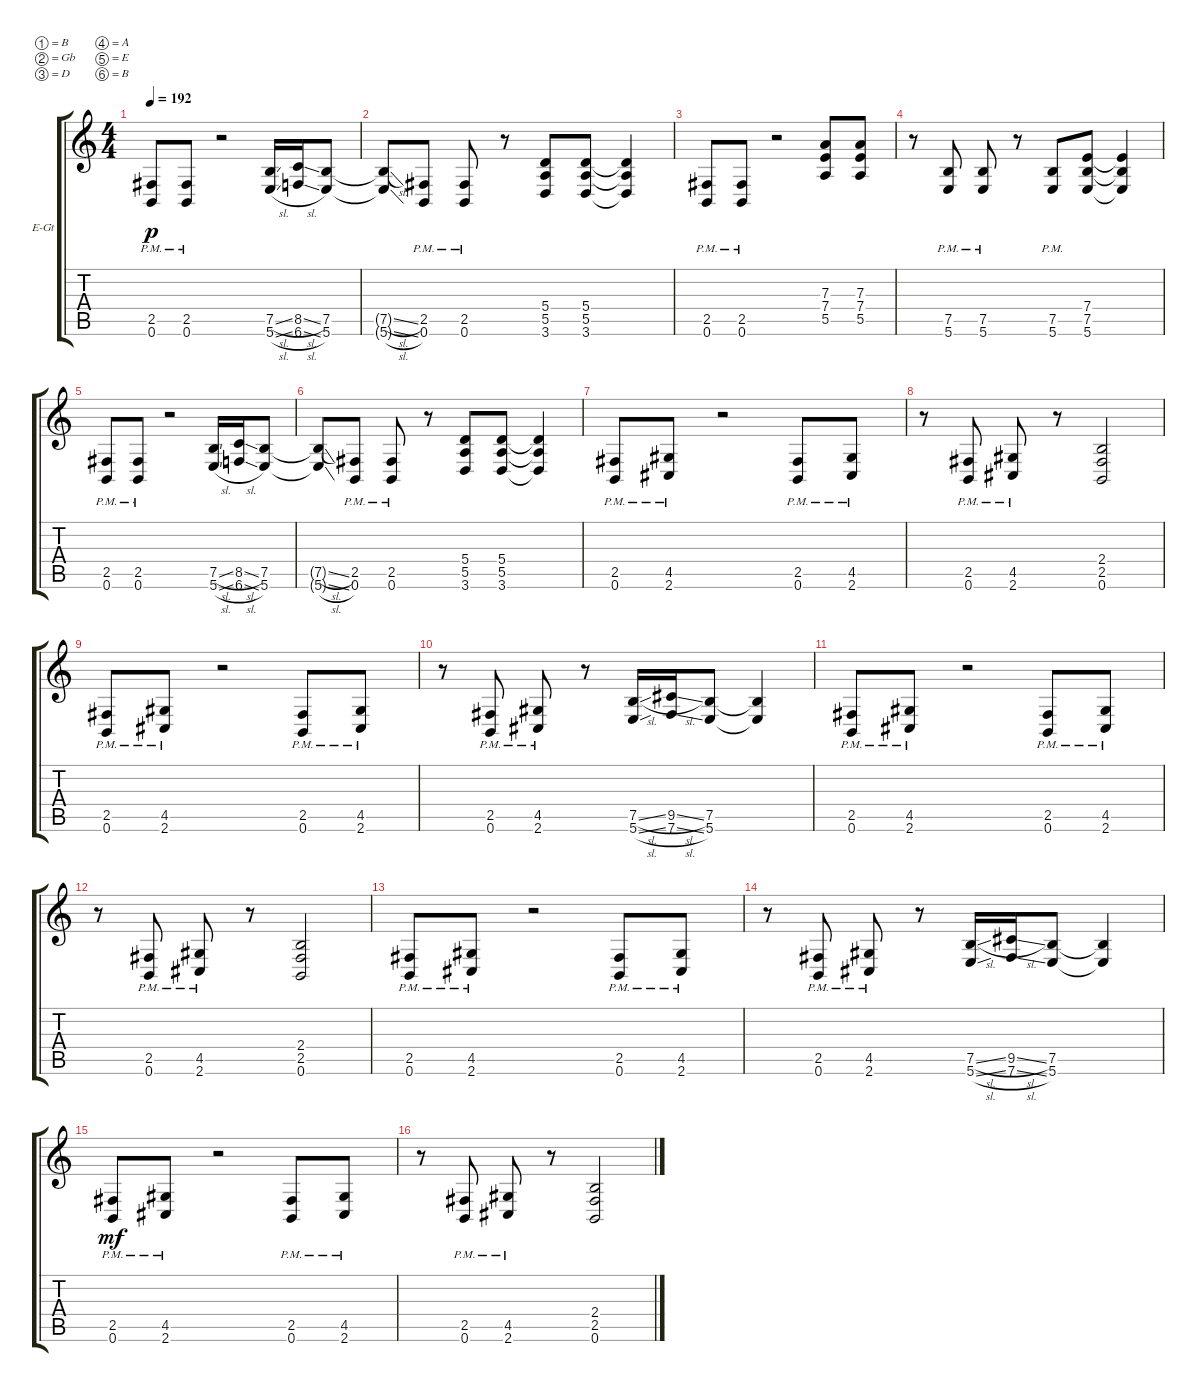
\bracketExtendMode groupsimilarinstruments
\firstSystemTrackNameOrientation horizontal
\otherSystemsTrackNameOrientation horizontal
\track ("Electric Guitar 2" "E-Gt") {instrument distortionguitar}
\staff {score tabs}
\tuning (B3 Gb3 D3 A2 E2 B1)
\ts (4 4)
\tempo 192
\clef g2
\ks c
(0.6{pm} 2.5).8{dy p} (0.6{pm} 2.5).8 r.2 (7.5{sl} 5.6{sl}).16 (8.5{sl} 6.6{sl}).16 (5.6 7.5).8 |
(5.6{sl t} 7.5{sl t}).8 (0.6{pm} 2.5{pm}).8 (0.6{pm} 2.5{pm}).8 r.8 (3.6 5.5 5.4).8 (3.6 5.5 5.4).8 (3.6{t} 5.5{t} 5.4{t}).4 |
(0.6{pm} 2.5).8 (0.6{pm} 2.5).8 r.2 (5.5 7.4 7.3).8 (7.4 5.5 7.3).8 |
r.8 (5.6{pm} 7.5).8 (5.6{pm} 7.5).8 r.8 (5.6{pm} 7.5).8 (5.6 7.5 7.4).8 (5.6{t} 7.5{t} 7.4{t}).4 |
(0.6{pm} 2.5).8 (0.6{pm} 2.5).8 r.2 (7.5{sl} 5.6{sl}).16 (8.5{sl} 6.6{sl}).16 (5.6 7.5).8 |
(5.6{sl t} 7.5{sl t}).8 (0.6{pm} 2.5{pm}).8 (0.6{pm} 2.5{pm}).8 r.8 (3.6 5.5 5.4).8 (3.6 5.5 5.4).8 (3.6{t} 5.5{t} 5.4{t}).4 |
(0.6{pm} 2.5{pm}).8 (2.6{pm} 4.5{pm}).8 r.2 (0.6{pm} 2.5{pm}).8 (2.6{pm} 4.5{pm}).8 |
r.8 (0.6 2.5{pm}).8 (2.6 4.5{pm}).8 r.8 (0.6 2.5 2.4).2 |
(0.6{pm} 2.5{pm}).8 (2.6{pm} 4.5{pm}).8 r.2 (0.6{pm} 2.5{pm}).8 (2.6{pm} 4.5{pm}).8 |
r.8 (0.6 2.5{pm}).8 (2.6 4.5{pm}).8 r.8 (5.6{sl} 7.5{sl}).16 (9.5{sl} 7.6{sl}).16 (7.5 5.6).8 (5.6{t} 7.5{t}).4 |
(0.6{pm} 2.5{pm}).8 (2.6{pm} 4.5{pm}).8 r.2 (0.6{pm} 2.5{pm}).8 (2.6{pm} 4.5{pm}).8 |
r.8 (0.6 2.5{pm}).8 (2.6 4.5{pm}).8 r.8 (0.6 2.5 2.4).2 |
(0.6{pm} 2.5{pm}).8 (2.6{pm} 4.5{pm}).8 r.2 (0.6{pm} 2.5{pm}).8 (2.6{pm} 4.5{pm}).8 |
r.8 (0.6 2.5{pm}).8 (2.6 4.5{pm}).8 r.8 (5.6{sl} 7.5{sl}).16 (9.5{sl} 7.6{sl}).16 (7.5 5.6).8 (5.6{t} 7.5{t}).4 |
(0.6{pm} 2.5{pm}).8{dy mf} (2.6{pm} 4.5{pm}).8 r.2 (0.6{pm} 2.5{pm}).8 (2.6{pm} 4.5{pm}).8 |
r.8 (0.6 2.5{pm}).8 (2.6 4.5{pm}).8 r.8 (0.6 2.5 2.4).2
